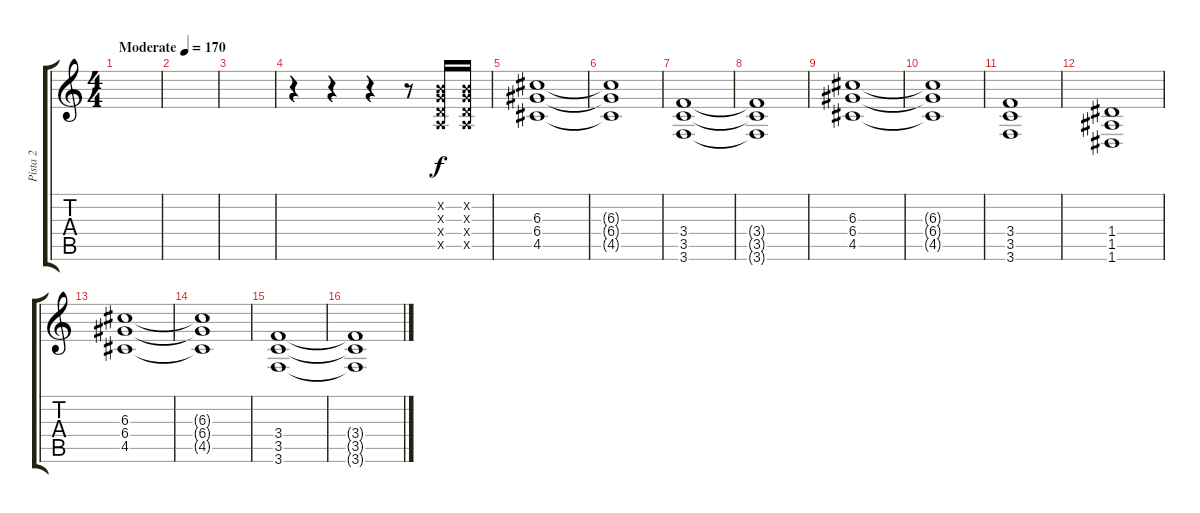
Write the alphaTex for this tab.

\track ("Pista 2" "Pista 2") {instrument distortionguitar}
\staff {score tabs}
\tuning (E4 B3 G3 D3 A2 D2) {hide}
\ts (4 4)
\tempo (170 "Moderate")
\clef g2
\ks c
|
|
|
r.4 r.4 r.4 r.8 (0.2{x} 0.3{x} 0.4{x} 0.5{x}).16 (0.2{x} 0.3{x} 0.4{x} 0.5{x}).16 |
(6.3 6.4 4.5).1 |
(6.3{t} 6.4{t} 4.5{t}).1 |
(3.4 3.5 3.6).1 |
(3.4{t} 3.5{t} 3.6{t}).1 |
(6.3 6.4 4.5).1 |
(6.3{t} 6.4{t} 4.5{t}).1 |
(3.4 3.5 3.6).1 |
(1.4 1.5 1.6).1 |
(6.3 6.4 4.5).1 |
(6.3{t} 6.4{t} 4.5{t}).1 |
(3.4 3.5 3.6).1 |
(3.4{t} 3.5{t} 3.6{t}).1
